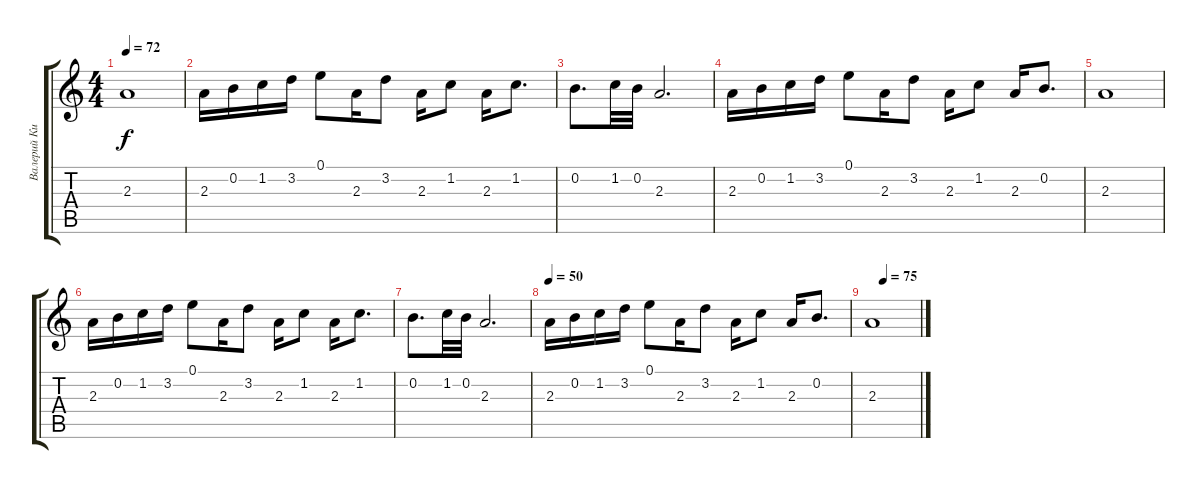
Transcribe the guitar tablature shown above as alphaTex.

\track ("Валерий Кипелов" "Валерий Ки") {instrument overdrivenguitar}
\staff {score tabs}
\tuning (E4 B3 G3 D3 A2 E2) {hide}
\ts (4 4)
\tempo 72
\clef g2
\ks c
2.3.1{dy f} |
2.3.16 0.2.16 1.2.16 3.2.16 0.1.8 2.3.16 3.2.8 2.3.16 1.2.8 2.3.16 1.2.8{d} |
0.2.8{d} 1.2.32 0.2.32 2.3.2{d} |
2.3.16 0.2.16 1.2.16 3.2.16 0.1.8 2.3.16 3.2.8 2.3.16 1.2.8 2.3.16 0.2.8{d} |
2.3.1 |
2.3.16 0.2.16 1.2.16 3.2.16 0.1.8 2.3.16 3.2.8 2.3.16 1.2.8 2.3.16 1.2.8{d} |
0.2.8{d} 1.2.32 0.2.32 2.3.2{d} |
\tempo 50
2.3.16 0.2.16 1.2.16 3.2.16 0.1.8 2.3.16 3.2.8 2.3.16 1.2.8 2.3.16 0.2.8{d} |
\tempo (75 0.25)
2.3.1
